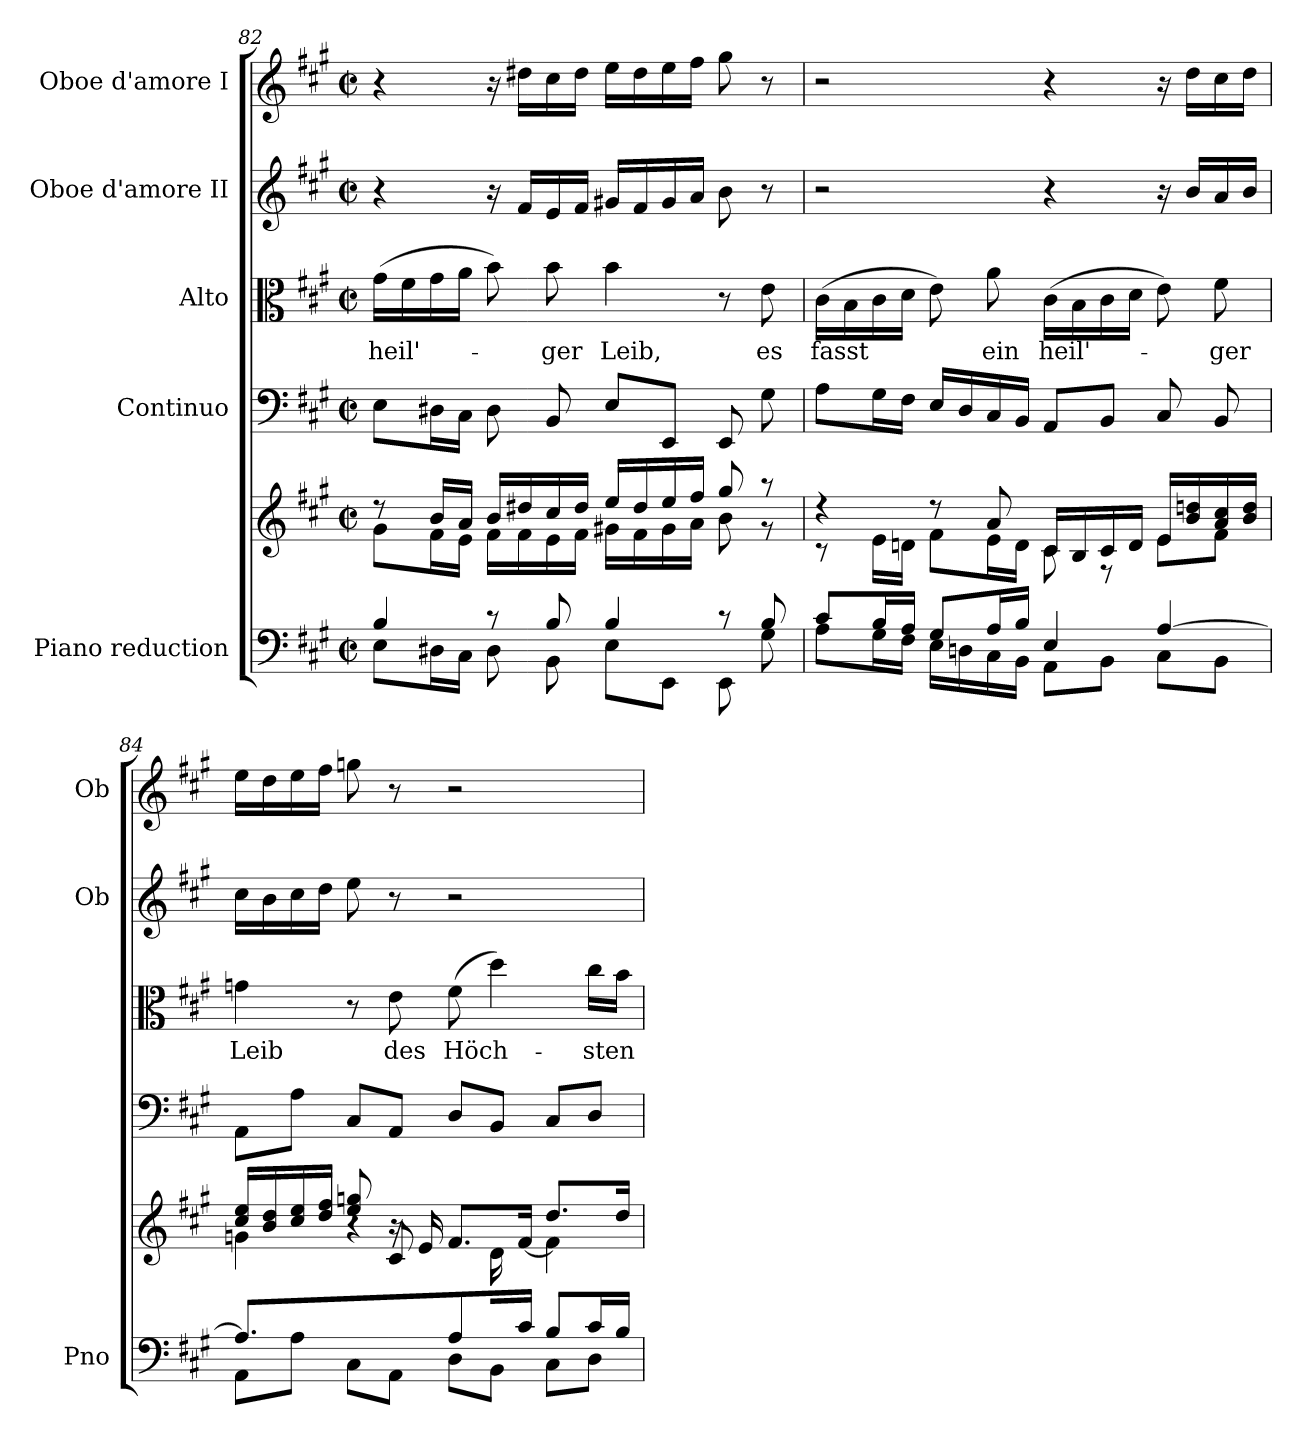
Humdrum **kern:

**kern	**kern	**kern	**kern	**text	**kern	**kern
*part5	*part5	*part4	*part3	*part3	*part2	*part1
*staff6	*staff5	*staff4	*staff3	*staff3	*staff2	*staff1
*I"Piano reduction	*	*I"Continuo	*I"Alto	*	*I"Oboe d'amore II	*I"Oboe d'amore I
*I'Pno	*	*	*	*	*I'Ob	*I'Ob
!!LO:LB:g=z
*clefF4	*clefG2	*clefF4	*clefC3	*	*clefG2	*clefG2
*k[f#c#g#]	*k[f#c#g#]	*k[f#c#g#]	*k[f#c#g#]	*	*k[f#c#g#]	*k[f#c#g#]
*M2/2	*M2/2	*M2/2	*M2/2	*	*M2/2	*M2/2
*met(c|)	*met(c|)	*met(c|)	*met(c|)	*	*met(c|)	*met(c|)
=82	=82	=82	=82	=82	=82	=82
*^	*^	*	*	*	*	*
!	!	!	!	!	!	!LO:LY:b	!	!
4B/	8E\L	8r	8g#\L	8E\L	(16g#\LL	heil'-	4r	4r
.	.	.	.	.	16f#\	.	.	.
.	16D#X\L	16b/LL	16f#\L	16D#X\L	16g#\	.	.	.
.	16C#\JJ	16a/JJ	16e\JJ	16C#\JJ	16a\JJ	.	.	.
8r	8D#\	16b/LL	16f#\LL	8D#\	8b\)	.	16r	16r
.	.	16dd#X/	16f#\	.	.	.	16f#/LL	16dd#X\LL
!	!	!	!	!	!	!LO:LY:b	!	!
8B/	8BB\	16cc#/	16e\	8BB/	8b\	-ger	16e/	16cc#\
.	.	16dd#/JJ	16f#\JJ	.	.	.	16f#/JJ	16dd#\JJ
!	!	!	!	!	!	!LO:LY:b	!	!
4B/	8E\L	16ee/LL	16g#X\LL	8E/L	4b\	Leib,	16g#X/LL	16ee\LL
.	.	16dd#/	16f#\	.	.	.	16f#/	16dd#\
.	8EE\J	16ee/	16g#\	8EE/J	.	.	16g#/	16ee\
.	.	16ff#/JJ	16a\JJ	.	.	.	16a/JJ	16ff#\JJ
8r	8EE\	8gg#/	8b\	8EE/	8r	.	8b\	8gg#\
!	!	!	!	!	!	!LO:LY:b	!	!
8B/	8G#\	8r	8r	8G#\	8e\	es	8r	8r
=83	=83	=83	=83	=83	=83	=83	=83	=83
!	!	!	!	!	!	!LO:LY:b	!	!
8c#/L	8A\L	4r	8r	8A\L	(16c#\LL	fasst	2r	2r
.	.	.	.	.	16B\	.	.	.
16B/L	16G#\L	.	16e\LL	16G#\L	16c#\	.	.	.
16A/JJ	16F#\JJ	.	16dn\JJ	16F#\JJ	16d\JJ	.	.	.
8G#/L	16E\LL	8r	8f#\L	16E/LL	8e\)	.	.	.
.	16Dn\	.	.	16D/	.	.	.	.
!	!	!	!	!	!	!LO:LY:b	!	!
16A/L	16C#\	8a/	16e\L	16C#/	8a\	ein	.	.
16B/JJ	16BB\JJ	.	16d\JJ	16BB/JJ	.	.	.	.
!	!	!	!	!	!	!LO:LY:b	!	!
4E/	8AA\L	16c#/LL	8c#\	8AA/L	(16c#\LL	heil'-	4r	4r
.	.	16B/	.	.	16B\	.	.	.
.	8BB\J	16c#/	8r	8BB/J	16c#\	.	.	.
.	.	16d/JJ	.	.	16d\JJ	.	.	.
[4A/	8C#\L	16e/LL	8e\L	8C#/	8e\)	.	16r	16r
.	.	16b/ 16ddn/	.	.	.	.	16b/LL	16dd\LL
!	!	!	!	!	!	!LO:LY:b	!	!
.	8BB\J	16a/ 16cc#/	8f#\J	8BB/	8f#\	-ger	16a/	16cc#\
.	.	16b/ 16dd/JJ	.	.	.	.	16b/JJ	16dd\JJ
=84	=84	=84	=84	=84	=84	=84	=84	=84
*	*	*	*^	*	*	*	*	*
!	!	!	!	!	!	!	!LO:LY:b	!	!
4.A/]	8AA\L	16cc#/ 16ee/LL	4gn\	4.ryy	8AA\L	4gn\	Leib	16cc#\LL	16ee\LL
.	.	16b/ 16dd/	.	.	.	.	.	16b\	16dd\
.	8A\J	16cc#/ 16ee/	.	.	8A\J	.	.	16cc#\	16ee\
.	.	16dd/ 16ff#/JJ	.	.	.	.	.	16dd\JJ	16ff#\JJ
.	8C#\L	8ee/ 8ggn/	4r	.	8C#/L	8r	.	8ee\	8ggn\
!	!	!	!	!	!	!	!LO:LY:b	!	!
8ryy	8AA\J	16r	.	8c#/	8AA/J	8e\	des	8r	8r
.	.	16e/	.	.	.	.	.	.	.
!	!	!	!	!	!	!	!LO:LY:b	!	!
8A/L	8D\L	8.f#/L	4ryy	8ryy	8D/L	(8f#\	Höch-	2r	2r
16ryy	8BB\J	.	.	16d\L	8BB/J	4dd\)	.	.	.
16c#/JJ	.	[<16f#/Jk	.	4ryy	.	.	.	.	.
8B/L	8C#\L	8.dd/L	4f#\]	.	8C#/L	.	.	.	.
!	!	!	!	!	!	!	!LO:LY:b	!	!
16c#/L	8D\J	.	.	.	8D/J	16cc#\LL	-sten	.	.
16B/JJ	.	16dd/Jk	.	16ryy	.	16b\JJ	.	.	.
*v	*v	*	*	*	*	*	*	*	*
*	*v	*v	*v	*	*	*	*	*
=	=	=	=	=	=	=
*-	*-	*-	*-	*-	*-	*-
